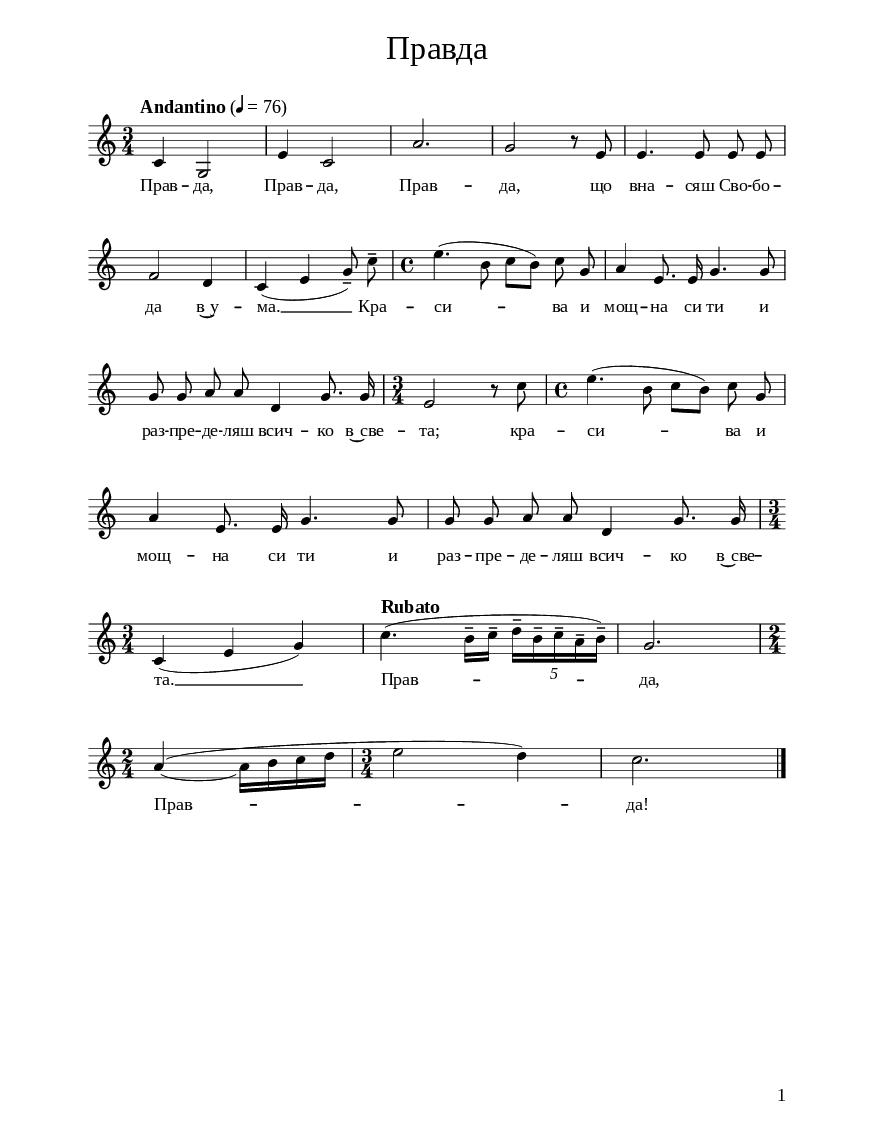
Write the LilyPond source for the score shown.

\version "2.24.2"

\include "include/globals.ily"

\bookpart {
  \label #'ref132
  \tocItem \markup "Правда"
  \include "include/bookpart-paper.ily"
  \score {
    \include "include/score-layout.ily"


    \new Voice \absolute {
      \clef treble
      \key c \major
      \time 3/4
      \tempoFunc "Andantino" 4 "76"
      \autoBeamOff
      c'4  g2 | % 2
      e'4  c'2 | % 3
      a'2. | % 4
      g'2 r8  e'8 | % 5
      e'4.  e'8  e'8  e'8 \break | % 6
      f'2  d'4 | % 7
      c'4 (  e'4  g'8 ) --   c''8 -- | % 8
      \time 4/4  | % 8
      e''4. (  b'8  c''8 [  b'8 ] )
      c''8  g'8  | % 9
      a'4  e'8.  e'16  g'4.  g'8
      \break |
      g'8  g'8  a'8  a'8  d'4
      g'8.  g'16 |  % 11
      \time 3/4  | % 11
      e'2 r8  c''8 | % 12
      \time 4/4  | % 12
      e''4. (  b'8  c''8 [  b'8 ) ]
      c''8  g'8 \break | % 13
      a'4  e'8.  e'16  g'4.  g'8 | % 14
      g'8  g'8  a'8  a'8  d'4
      g'8.  g'16 | \break  % 15
      \time 3/4  | % 15
      c'4 (  e'4  g'4 )  | % 16
      \tempo "Rubato" c''4. ( b'16 -- [
      c''16 -- ]
      \times 4/5  {
        d''16 -- [  b'16 --  c''16 --
        a'16 --  b'16 ) -- ]
      }
      | % 17
      g'2. \break | % 18
      \time 2/4  | % 18
      a'4 ( ~  a'16 [  b'16  c''16
      d''16 ] | % 19
      \time 3/4  | % 19
      e''2  d''4 ) |
      c''2. \bar "|."
    }

    \addlyrics {
      Прав -- да, Прав -- да, Прав -- да,
      що вна -- сяш Сво -- бо -- да в~у
      -- ма. __   Кра -- си --
      ва и мощ -- на си ти и раз --
      пре -- де -- ляш всич -- ко в~све --
      та; кра -- си --   ва и
      мощ -- на си ти и раз -- пре -- де
      -- ляш всич -- ко в~све -- та. __
      Прав --
      да, Прав --
      да!}

      \header {
        title = \titleFunc "Правда" "Pravda"
      }

      \midi{}

    } % score


  } % bookpart
